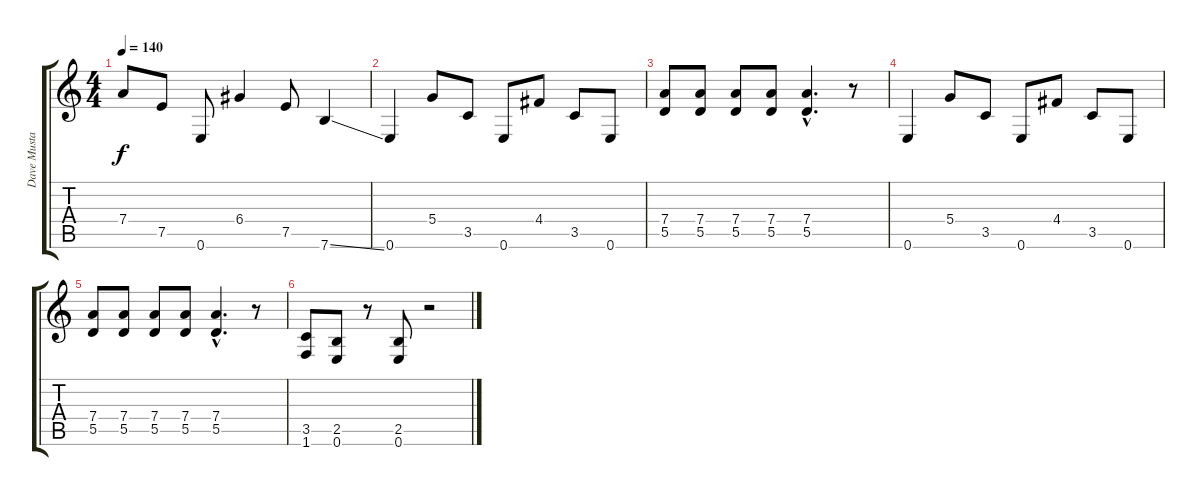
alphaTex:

\track ("Dave Mustaine" "Dave Musta") {instrument distortionguitar}
\staff {score tabs}
\tuning (E4 B3 G3 D3 A2 E2) {hide}
\ts (4 4)
\tempo 140
\clef g2
\ks c
7.4.8{dy f} 7.5.8 0.6.8 6.4.4 7.5.8 7.6{ss}.4 |
0.6.4 5.4.8 3.5.8 0.6.8 4.4.8 3.5.8 0.6.8 |
(7.4 5.5).8 (7.4 5.5).8 (7.4 5.5).8 (7.4 5.5).8 (7.4{hac} 5.5{hac}).4{d} r.8 |
0.6.4 5.4.8 3.5.8 0.6.8 4.4.8 3.5.8 0.6.8 |
(7.4 5.5).8 (7.4 5.5).8 (7.4 5.5).8 (7.4 5.5).8 (7.4{hac} 5.5{hac}).4{d} r.8 |
(3.5 1.6).8 (2.5 0.6).8 r.8 (2.5 0.6).8 r.2
